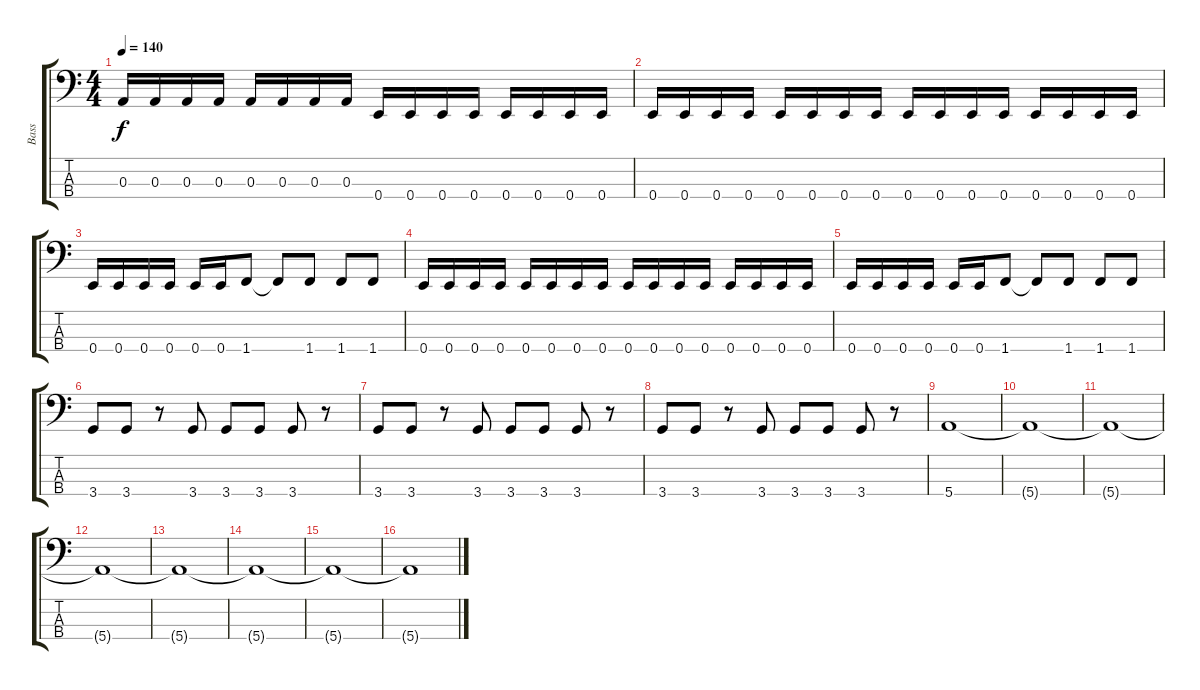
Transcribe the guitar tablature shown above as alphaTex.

\track ("Bass" "Bass") {instrument electricbassfinger}
\staff {score tabs}
\tuning (G2 D2 A1 E1) {hide}
\ts (4 4)
\tempo 140
\clef f4
\ks c
0.3.16{dy f} 0.3.16 0.3.16 0.3.16 0.3.16 0.3.16 0.3.16 0.3.16 0.4.16 0.4.16 0.4.16 0.4.16 0.4.16 0.4.16 0.4.16 0.4.16 |
0.4.16 0.4.16 0.4.16 0.4.16 0.4.16 0.4.16 0.4.16 0.4.16 0.4.16 0.4.16 0.4.16 0.4.16 0.4.16 0.4.16 0.4.16 0.4.16 |
0.4.16 0.4.16 0.4.16 0.4.16 0.4.16 0.4.16 1.4.8 1.4{t}.8 1.4.8 1.4.8 1.4.8 |
0.4.16 0.4.16 0.4.16 0.4.16 0.4.16 0.4.16 0.4.16 0.4.16 0.4.16 0.4.16 0.4.16 0.4.16 0.4.16 0.4.16 0.4.16 0.4.16 |
0.4.16 0.4.16 0.4.16 0.4.16 0.4.16 0.4.16 1.4.8 1.4{t}.8 1.4.8 1.4.8 1.4.8 |
3.4.8 3.4.8 r.8 3.4.8 3.4.8 3.4.8 3.4.8 r.8 |
3.4.8 3.4.8 r.8 3.4.8 3.4.8 3.4.8 3.4.8 r.8 |
3.4.8 3.4.8 r.8 3.4.8 3.4.8 3.4.8 3.4.8 r.8 |
5.4.1 |
5.4{t}.1 |
5.4{t}.1 |
5.4{t}.1 |
5.4{t}.1 |
5.4{t}.1{volume 11} |
5.4{t}.1{volume 8} |
5.4{t}.1{volume 5}
